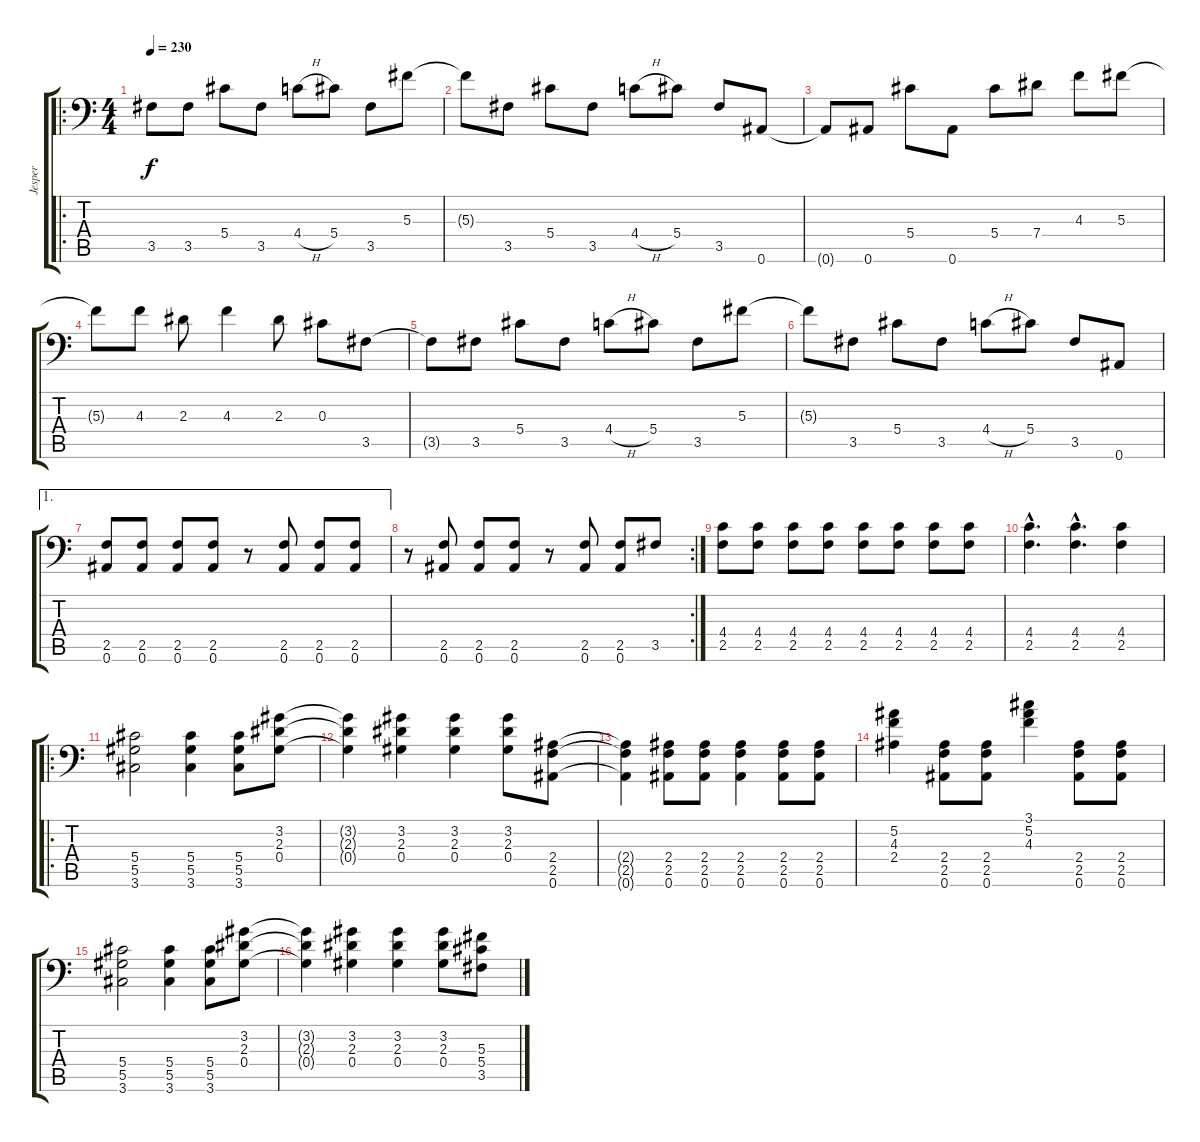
\track ("Jesper" "Jesper") {instrument distortionguitar}
\staff {score tabs}
\tuning (Bb3 F3 Db3 Ab2 Eb2 Bb1) {hide}
\ro
\ts (4 4)
\tempo 230
\clef f4
\ks c
3.5{t}.8{dy f} 3.5.8 5.4.8 3.5.8 4.4{h}.8 5.4.8 3.5.8 5.3.8 |
5.3{t}.8 3.5.8 5.4.8 3.5.8 4.4{h}.8 5.4.8 3.5.8 0.6.8 |
0.6{t}.8 0.6.8 5.4.8 0.6.8 5.4.8 7.4.8 4.3.8 5.3.8 |
5.3{t}.8 4.3.8 2.3.8 4.3.4 2.3.8 0.3.8 3.5.8 |
3.5{t}.8 3.5.8 5.4.8 3.5.8 4.4{h}.8 5.4.8 3.5.8 5.3.8 |
5.3{t}.8 3.5.8 5.4.8 3.5.8 4.4{h}.8 5.4.8 3.5.8 0.6.8 |
\ae 1
(2.5 0.6).8 (2.5 0.6).8 (2.5 0.6).8 (2.5 0.6).8 r.8 (2.5 0.6).8 (2.5 0.6).8 (2.5 0.6).8 |
\rc 2
r.8 (2.5 0.6).8 (2.5 0.6).8 (2.5 0.6).8 r.8 (2.5 0.6).8 (2.5 0.6).8 3.5.8 |
(4.4 2.5).8 (4.4 2.5).8 (4.4 2.5).8 (4.4 2.5).8 (4.4 2.5).8 (4.4 2.5).8 (4.4 2.5).8 (4.4 2.5).8 |
(4.4{hac} 2.5{hac}).4{d} (4.4{hac} 2.5{hac}).4{d} (4.4 2.5).4 |
\ro
(5.4 5.5 3.6).2 (5.4 5.5 3.6).4 (5.4 5.5 3.6).8 (3.2 2.3 0.4).8 |
(3.2{t} 2.3{t} 0.4{t}).4 (3.2 2.3 0.4).4 (3.2 2.3 0.4).4 (3.2 2.3 0.4).8 (2.4 2.5 0.6).8 |
(2.4{t} 2.5{t} 0.6{t}).4 (2.4 2.5 0.6).8 (2.4 2.5 0.6).8 (2.4 2.5 0.6).4 (2.4 2.5 0.6).8 (2.4 2.5 0.6).8 |
(5.2 4.3 2.4).4 (2.4 2.5 0.6).8 (2.4 2.5 0.6).8 (3.1 5.2 4.3).4 (2.4 2.5 0.6).8 (2.4 2.5 0.6).8 |
(5.4 5.5 3.6).2 (5.4 5.5 3.6).4 (5.4 5.5 3.6).8 (3.2 2.3 0.4).8 |
(3.2{t} 2.3{t} 0.4{t}).4 (3.2 2.3 0.4).4 (3.2 2.3 0.4).4 (3.2 2.3 0.4).8 (5.3 5.4 3.5).8
